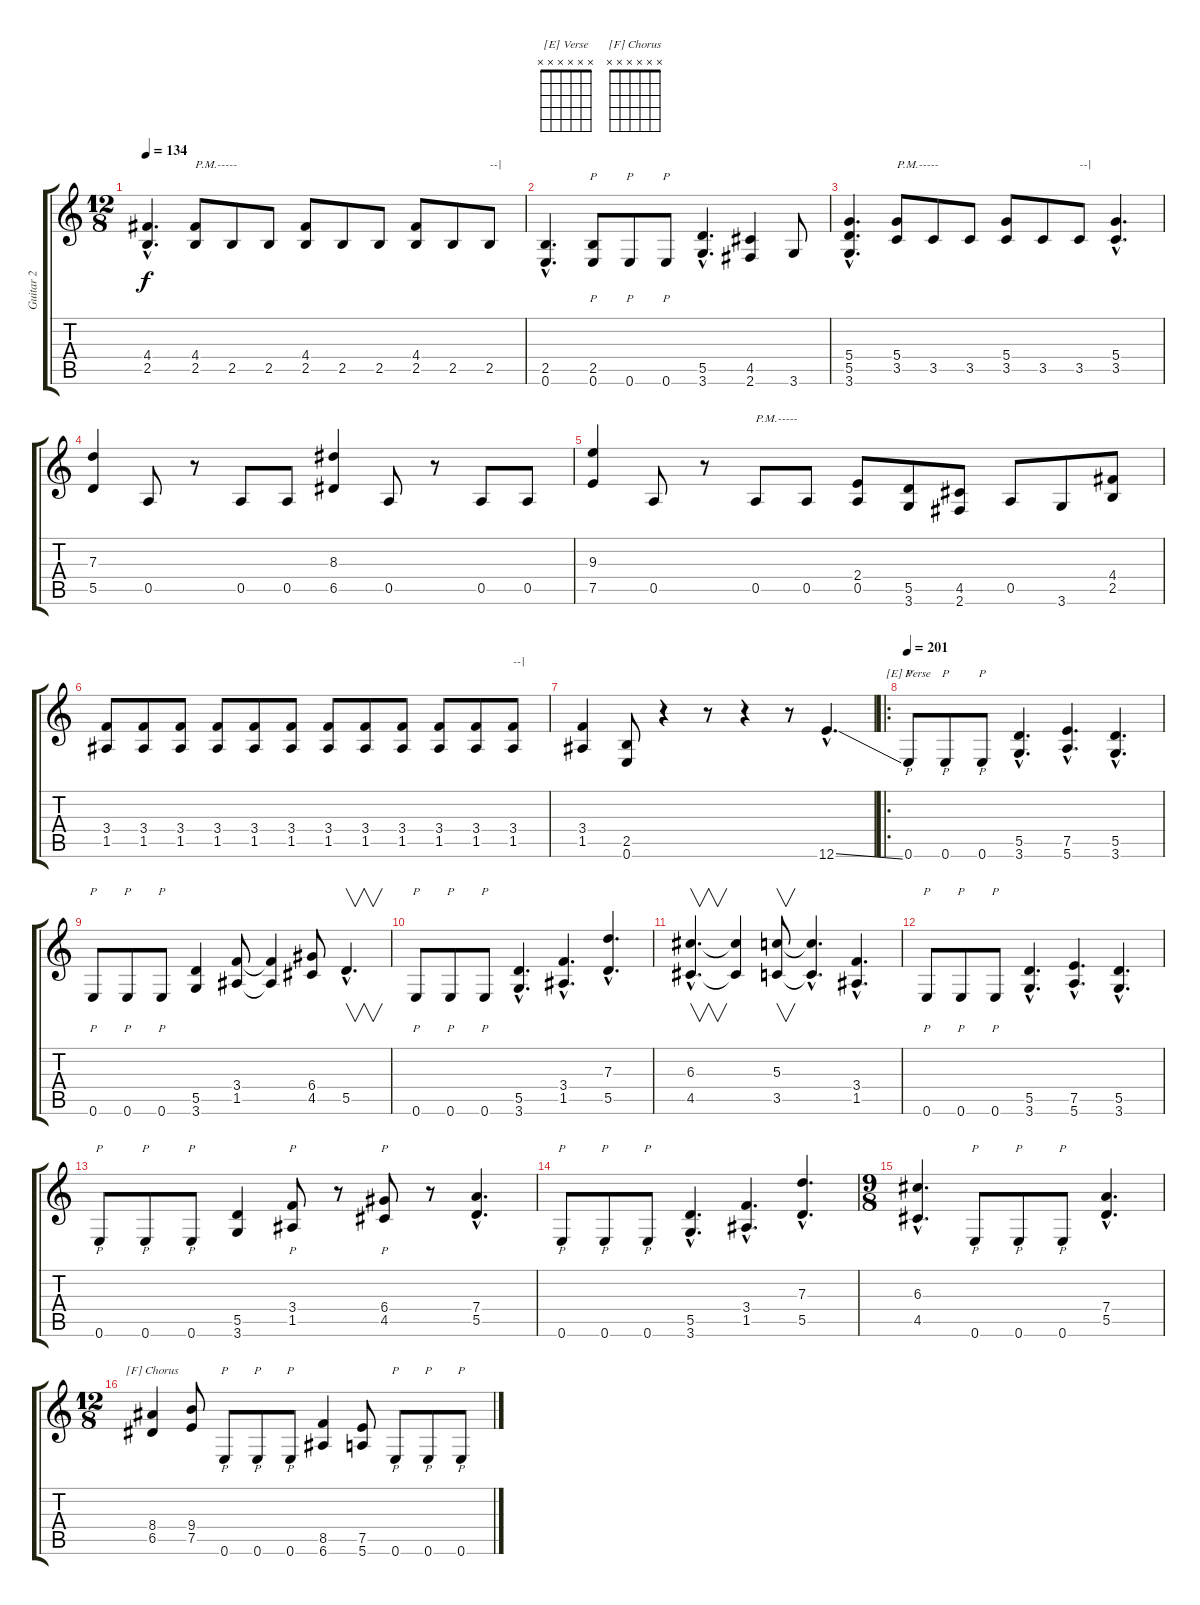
\track ("Guitar 2" "Guitar 2") {instrument distortionguitar}
\staff {score tabs}
\tuning (E4 B3 G3 D3 A2 E2) {hide}
\chord ("[E] Verse" x x x x x x) {firstfret 0}
\chord ("[F] Chorus" x x x x x x) {firstfret 0}
\ts (12 8)
\tempo 134
\clef g2
\ks c
(4.4{hac} 2.5{hac}).4{d dy f} (4.4 2.5).8{txt "P.M.-----"} 2.5.8 2.5.8 (4.4 2.5).8 2.5.8 2.5.8 (4.4 2.5).8 2.5.8 2.5.8{txt "--|"} |
(2.5{hac} 0.6{hac}).4{d} (2.5 0.6).8{p} 0.6.8{p} 0.6.8{p} (5.5{hac} 3.6{hac}).4{d} (4.5 2.6).4 3.6.8 |
(5.4{hac} 5.5{hac} 3.6{hac}).4{d} (5.4 3.5).8{txt "P.M.-----"} 3.5.8 3.5.8 (5.4 3.5).8 3.5.8 3.5.8{txt "--|"} (5.4{hac} 3.5{hac}).4{d} |
(7.3 5.5).4 0.5.8 r.8 0.5.8 0.5.8 (8.3 6.5).4 0.5.8 r.8 0.5.8 0.5.8 |
(9.3 7.5).4 0.5.8 r.8 0.5.8{txt "P.M.-----"} 0.5.8 (2.4 0.5).8 (5.5 3.6).8 (4.5 2.6).8 0.5.8 3.6.8 (4.4 2.5).8 |
(3.4 1.5).8 (3.4 1.5).8 (3.4 1.5).8 (3.4 1.5).8 (3.4 1.5).8 (3.4 1.5).8 (3.4 1.5).8 (3.4 1.5).8 (3.4 1.5).8 (3.4 1.5).8 (3.4 1.5).8 (3.4 1.5).8{txt "--|"} |
(3.4 1.5).4 (2.5 0.6).8 r.4 r.8 r.4 r.8 12.6{ss hac}.4{d} |
\ro
\tempo 201
0.6.8{p ch "[E] Verse"} 0.6.8{p} 0.6.8{p} (5.5{hac} 3.6{hac}).4{d} (7.5{hac} 5.6{hac}).4{d} (5.5{hac} 3.6{hac}).4{d} |
0.6.8{p} 0.6.8{p} 0.6.8{p} (5.5 3.6).4 (3.4 1.5).8 (3.4{t} 1.5{t}).4 (6.4 4.5).8 5.5{hac}.4{v d} |
0.6.8{p} 0.6.8{p} 0.6.8{p} (5.5{hac} 3.6{hac}).4{d} (3.4{hac} 1.5{hac}).4{d} (7.3{hac} 5.5{hac}).4{d} |
(6.3{hac} 4.5{hac}).4{v d} (6.3{t} 4.5{t}).4 (5.3 3.5).8{v} (5.3{hac t} 3.5{hac t}).4{d} (3.4{hac} 1.5{hac}).4{d} |
0.6.8{p} 0.6.8{p} 0.6.8{p} (5.5{hac} 3.6{hac}).4{d} (7.5{hac} 5.6{hac}).4{d} (5.5{hac} 3.6{hac}).4{d} |
0.6.8{p} 0.6.8{p} 0.6.8{p} (5.5 3.6).4 (3.4 1.5).8{p} r.8 (6.4 4.5).8{p} r.8 (7.4{hac} 5.5{hac}).4{d} |
0.6.8{p} 0.6.8{p} 0.6.8{p} (5.5{hac} 3.6{hac}).4{d} (3.4{hac} 1.5{hac}).4{d} (7.3{hac} 5.5{hac}).4{d} |
\ts (9 8)
(6.3{hac} 4.5{hac}).4{d} 0.6.8{p} 0.6.8{p} 0.6.8{p} (7.4{hac} 5.5{hac}).4{d} |
\ts (12 8)
(8.4 6.5).4{ch "[F] Chorus"} (9.4 7.5).8 0.6.8{p} 0.6.8{p} 0.6.8{p} (8.5 6.6).4 (7.5 5.6).8 0.6.8{p} 0.6.8{p} 0.6.8{p}
